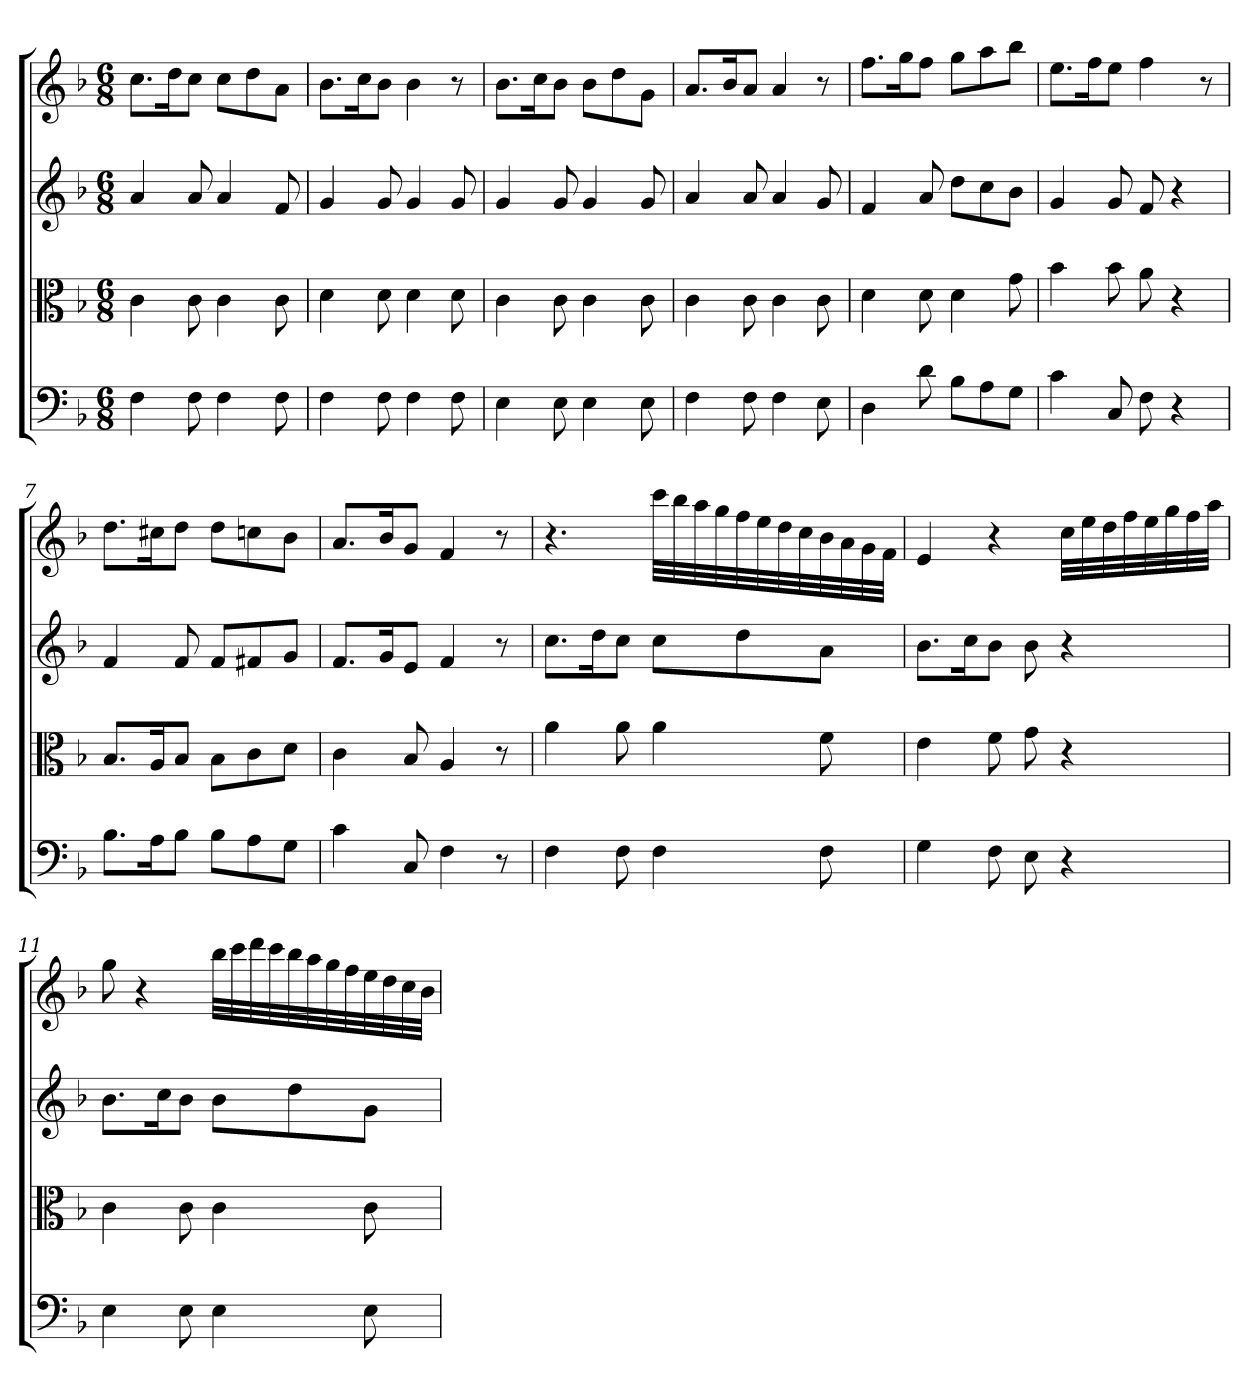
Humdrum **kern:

**kern	**kern	**kern	**kern
*part4	*part3	*part2	*part1
*staff4	*staff3	*staff2	*staff1
*clefF4	*clefC3	*	*
*k[b-]	*k[b-]	*k[b-]	*k[b-]
*F:	*F:	*F:	*F:
*M6/8	*M6/8	*M6/8	*M6/8
=	=	=	=
4F	4c	4a	8.ccL
.	.	.	16ddK
8F	8c	8a	8ccJ
4F	4c	4a	8ccL
.	.	.	8dd
8F	8c	8f	8aJ
=2	=2	=2	=2
4F	4d	4g	8.b-L
.	.	.	16ccK
8F	8d	8g	8b-J
4F	4d	4g	4b-
8F	8d	8g	8r
=3	=3	=3	=3
4E	4c	4g	8.b-L
.	.	.	16ccK
8E	8c	8g	8b-J
4E	4c	4g	8b-L
.	.	.	8dd
8E	8c	8g	8gJ
=4	=4	=4	=4
4F	4c	4a	8.aL
.	.	.	16b-K
8F	8c	8a	8aJ
4F	4c	4a	4a
8E	8c	8g	8r
=5	=5	=5	=5
4D	4d	4f	8.ffL
.	.	.	16ggK
8d	8d	8a	8ffJ
8B-\L	4d	8ddL	8ggL
8A\	.	8cc	8aa
8G\J	8g	8b-J	8bb-J
=6	=6	=6	=6
4c	4b-	4g	8.eeL
.	.	.	16ffK
8C	8b-	8g	8eeJ
8F	8a	8f	4ff
4r	4r	4r	.
.	.	.	8r
=7	=7	=7	=7
8.B-\L	8.B-/L	4f	8.ddL
16A\K	16A/K	.	16cc#XK
8B-\J	8B-/J	8f	8ddJ
8B-\L	8B-\L	8fL	8ddL
8A\	8c\	8f#X	8ccn
8G\J	8d\J	8gJ	8b-J
=8	=8	=8	=8
4c	4c	8.fL	8.aL
.	.	16gK	16b-K
8C	8B-	8eJ	8gJ
4F	4A	4f	4f
8r	8r	8r	8r
=9	=9	=9	=9
4F	4a	8.ccL	4.r
.	.	16ddK	.
8F	8a	8ccJ	.
4F	4a	8ccL	32cccLLL
.	.	.	32bb-
.	.	.	32aa
.	.	.	32gg
.	.	8dd	32ff
.	.	.	32ee
.	.	.	32dd
.	.	.	32cc
8F	8f	8aJ	32b-
.	.	.	32a
.	.	.	32g
.	.	.	32fJJJ
=10	=10	=10	=10
4G	4e	8.b-L	4e
.	.	16ccK	.
8F	8f	8b-J	4r
8E	8g	8b-	.
4r	4r	4r	32ccLLL
.	.	.	32ee
.	.	.	32dd
.	.	.	32ff
.	.	.	32ee
.	.	.	32gg
.	.	.	32ff
.	.	.	32aaJJJ
=11	=11	=11	=11
4E	4c	8.b-L	8gg
.	.	.	4r
.	.	16ccK	.
8E	8c	8b-J	.
4E	4c	8b-L	32bb-LLL
.	.	.	32ccc
.	.	.	32ddd
.	.	.	32ccc
.	.	8dd	32bb-
.	.	.	32aa
.	.	.	32gg
.	.	.	32ff
8E	8c	8gJ	32ee
.	.	.	32dd
.	.	.	32cc
.	.	.	32b-JJJ
=	=	=	=
*-	*-	*-	*-
